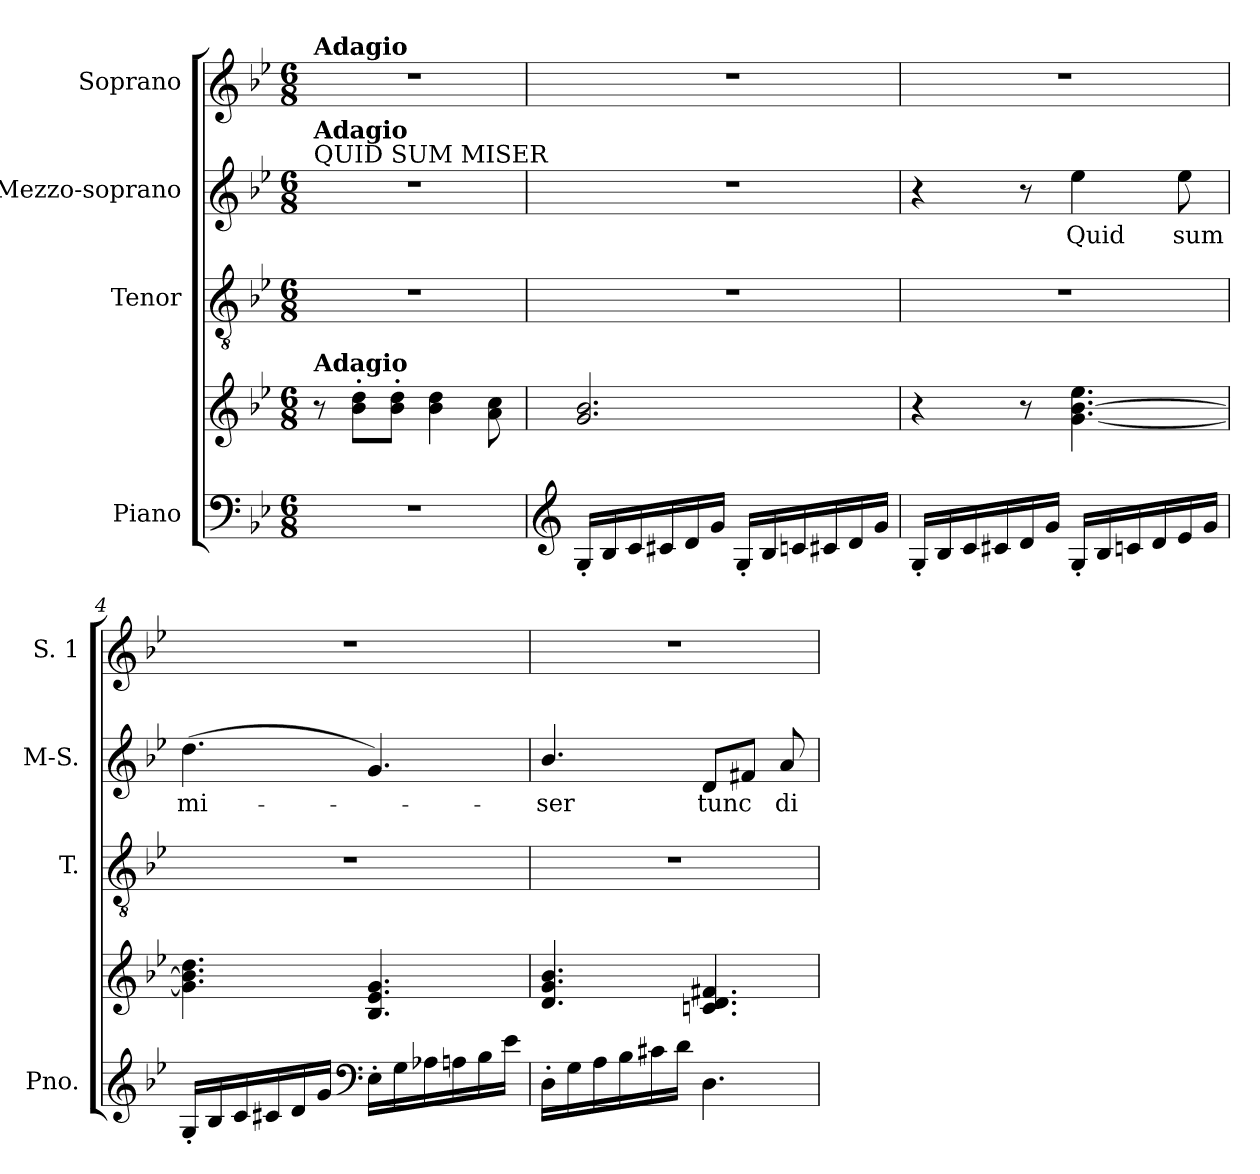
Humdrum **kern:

**kern	**kern	**kern	**kern	**text	**kern
*part4	*part4	*part3	*part2	*part2	*part1
*staff5	*staff4	*staff3	*staff2	*staff2	*staff1
*I"Piano	*	*I"Tenor	*I"Mezzo-soprano	*	*I"Soprano
*I'Pno.	*	*I'T.	*I'M-S.	*	*I'S. 1
!!LO:PB:g=z
*clefF4	*clefG2	*clefGv2	*clefG2	*	*clefG2
*	*	*ITrd7c12	*	*	*
*k[b-e-]	*k[b-e-]	*k[b-e-]	*k[b-e-]	*	*k[b-e-]
*g:	*g:	*g:	*g:	*	*g:
*M6/8	*M6/8	*M6/8	*M6/8	*	*M6/8
*MM60	*MM60	*MM60	*MM60	*	*MM60
=1	=1	=1	=1	=1	=1
!	!	!	!	!	!LO:TX:a:B:t=Adagio
!	!	!	!LO:TX:a:t=QUID SUM MISER	!	!
!	!	!	!LO:TX:a:B:t=Adagio	!	!
!	!LO:TX:a:B:t=Adagio	!	!	!	!
!LO:N:vis=1	!	!LO:N:vis=1	!LO:N:vis=1	!	!LO:N:vis=1
2.r	8r	2.r	2.r	.	2.r
.	8b-i\' 8ddi'L	.	.	.	.
.	8b-i\' 8ddi'J	.	.	.	.
.	4b-i\ 4ddi	.	.	.	.
.	8ai\ 8cci	.	.	.	.
=2	=2	=2	=2	=2	=2
*clefG2	*	*	*	*	*
!	!	!LO:N:vis=1	!LO:N:vis=1	!	!LO:N:vis=1
16G'i/LL	2.gi/ 2.b-i	2.r	2.r	.	2.r
16B-i/	.	.	.	.	.
16ci/	.	.	.	.	.
16c#Xi/	.	.	.	.	.
16di/	.	.	.	.	.
16gi/JJ	.	.	.	.	.
16G'i/LL	.	.	.	.	.
16B-i/	.	.	.	.	.
16cni/	.	.	.	.	.
16c#Xi/	.	.	.	.	.
16di/	.	.	.	.	.
16gi/JJ	.	.	.	.	.
=3	=3	=3	=3	=3	=3
!	!	!LO:N:vis=1	!	!	!LO:N:vis=1
16G'i/LL	4r	2.r	4r	.	2.r
16B-i/	.	.	.	.	.
16ci/	.	.	.	.	.
16c#Xi/	.	.	.	.	.
16di/	8r	.	8r	.	.
16gi/JJ	.	.	.	.	.
!	!	!	!	!LO:LY:b:color=#000000	!
16G'i/LL	[4.gi\ [4.b-i 4.ee-i	.	4ee-i\	Quid	.
16B-i/	.	.	.	.	.
16cni/	.	.	.	.	.
16di/	.	.	.	.	.
!	!	!	!	!LO:LY:b:color=#000000	!
16e-i/	.	.	8ee-i\	sum	.
16gi/JJ	.	.	.	.	.
!!LO:LB:g=z
=4	=4	=4	=4	=4	=4
!	!	!LO:N:vis=1	!	!	!
!	!	!	!	!LO:LY:b:color=#000000	!LO:N:vis=1
16G'i/LL	4.gi\] 4.b-i] 4.ddi	2.r	(4.ddi\	mi-	2.r
16B-i/	.	.	.	.	.
16ci/	.	.	.	.	.
16c#Xi/	.	.	.	.	.
16di/	.	.	.	.	.
16gi/JJ	.	.	.	.	.
*clefF4	*	*	*	*	*
16E-'i\LL	4.B-i/ 4.e-i 4.gi	.	4.gi/)	.	.
16Gi\	.	.	.	.	.
16A-Xi\	.	.	.	.	.
16Ani\	.	.	.	.	.
16B-i\	.	.	.	.	.
16e-i\JJ	.	.	.	.	.
=5	=5	=5	=5	=5	=5
!	!	!LO:N:vis=1	!	!	!
!	!	!	!	!LO:LY:b:color=#000000	!LO:N:vis=1
16D'i\LL	4.di/ 4.gi 4.b-i	2.r	4.b-i/	-ser	2.r
16Gi\	.	.	.	.	.
16Ai\	.	.	.	.	.
16B-i\	.	.	.	.	.
16c#Xi\	.	.	.	.	.
16di\JJ	.	.	.	.	.
!	!	!	!	!LO:LY:b:color=#000000	!
4.Di\	4.cni/ 4.di 4.f#Xi	.	8di/L	tunc	.
.	.	.	8f#Xi/J	.	.
!	!	!	!	!LO:LY:b:color=#000000	!
.	.	.	8ai/	di-	.
=	=	=	=	=	=
*-	*-	*-	*-	*-	*-
